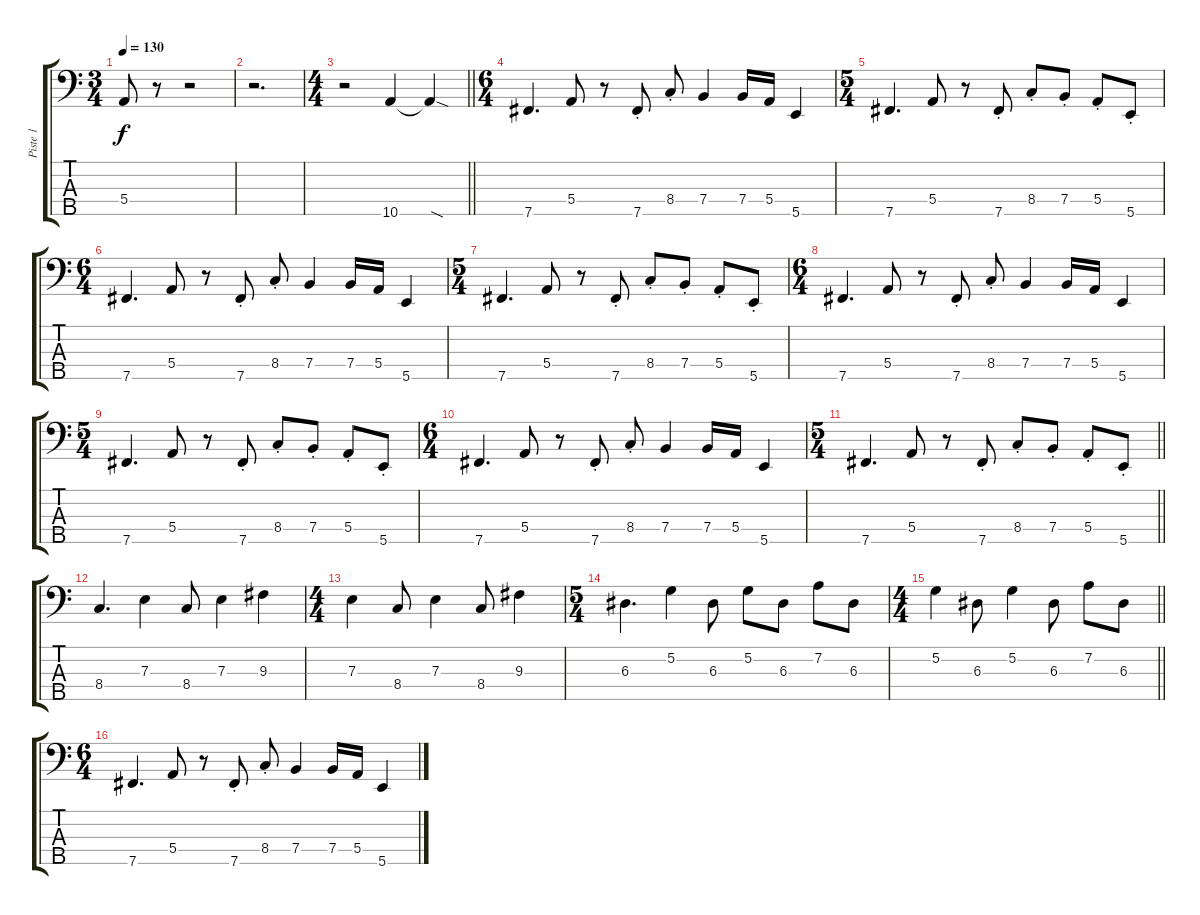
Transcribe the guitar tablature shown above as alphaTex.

\track ("Piste 1" "Piste 1") {mute instrument electricbassfinger}
\staff {score tabs}
\tuning (G2 D2 A1 E1 B0) {hide}
\ts (3 4)
\tempo 130
\clef f4
\ks c
5.4.8{dy f} r.8 r.2 |
r.2{d} |
\ts (4 4)
\barLineRight lightlight
r.2 10.5.4 10.5{sod t}.4 |
\ts (6 4)
7.5.4{d} 5.4.8 r.8 7.5{st}.8 8.4{st}.8 7.4.4 7.4.16 5.4.16 5.5.4 |
\ts (5 4)
7.5.4{d} 5.4.8 r.8 7.5{st}.8 8.4{st}.8 7.4{st}.8 5.4{st}.8 5.5{st}.8 |
\ts (6 4)
7.5.4{d} 5.4.8 r.8 7.5{st}.8 8.4{st}.8 7.4.4 7.4.16 5.4.16 5.5.4 |
\ts (5 4)
7.5.4{d} 5.4.8 r.8 7.5{st}.8 8.4{st}.8 7.4{st}.8 5.4{st}.8 5.5{st}.8 |
\ts (6 4)
7.5.4{d} 5.4.8 r.8 7.5{st}.8 8.4{st}.8 7.4.4 7.4.16 5.4.16 5.5.4 |
\ts (5 4)
7.5.4{d} 5.4.8 r.8 7.5{st}.8 8.4{st}.8 7.4{st}.8 5.4{st}.8 5.5{st}.8 |
\ts (6 4)
7.5.4{d} 5.4.8 r.8 7.5{st}.8 8.4{st}.8 7.4.4 7.4.16 5.4.16 5.5.4 |
\ts (5 4)
\barLineRight lightlight
7.5.4{d} 5.4.8 r.8 7.5{st}.8 8.4{st}.8 7.4{st}.8 5.4{st}.8 5.5{st}.8 |
8.4.4{d} 7.3.4 8.4.8 7.3.4 9.3.4 |
\ts (4 4)
7.3.4 8.4.8 7.3.4 8.4.8 9.3.4 |
\ts (5 4)
6.3.4{d} 5.2.4 6.3.8 5.2.8 6.3.8 7.2.8 6.3.8 |
\ts (4 4)
\barLineRight lightlight
5.2.4 6.3.8 5.2.4 6.3.8 7.2.8 6.3.8 |
\ts (6 4)
7.5.4{d} 5.4.8 r.8 7.5{st}.8 8.4{st}.8 7.4.4 7.4.16 5.4.16 5.5.4
